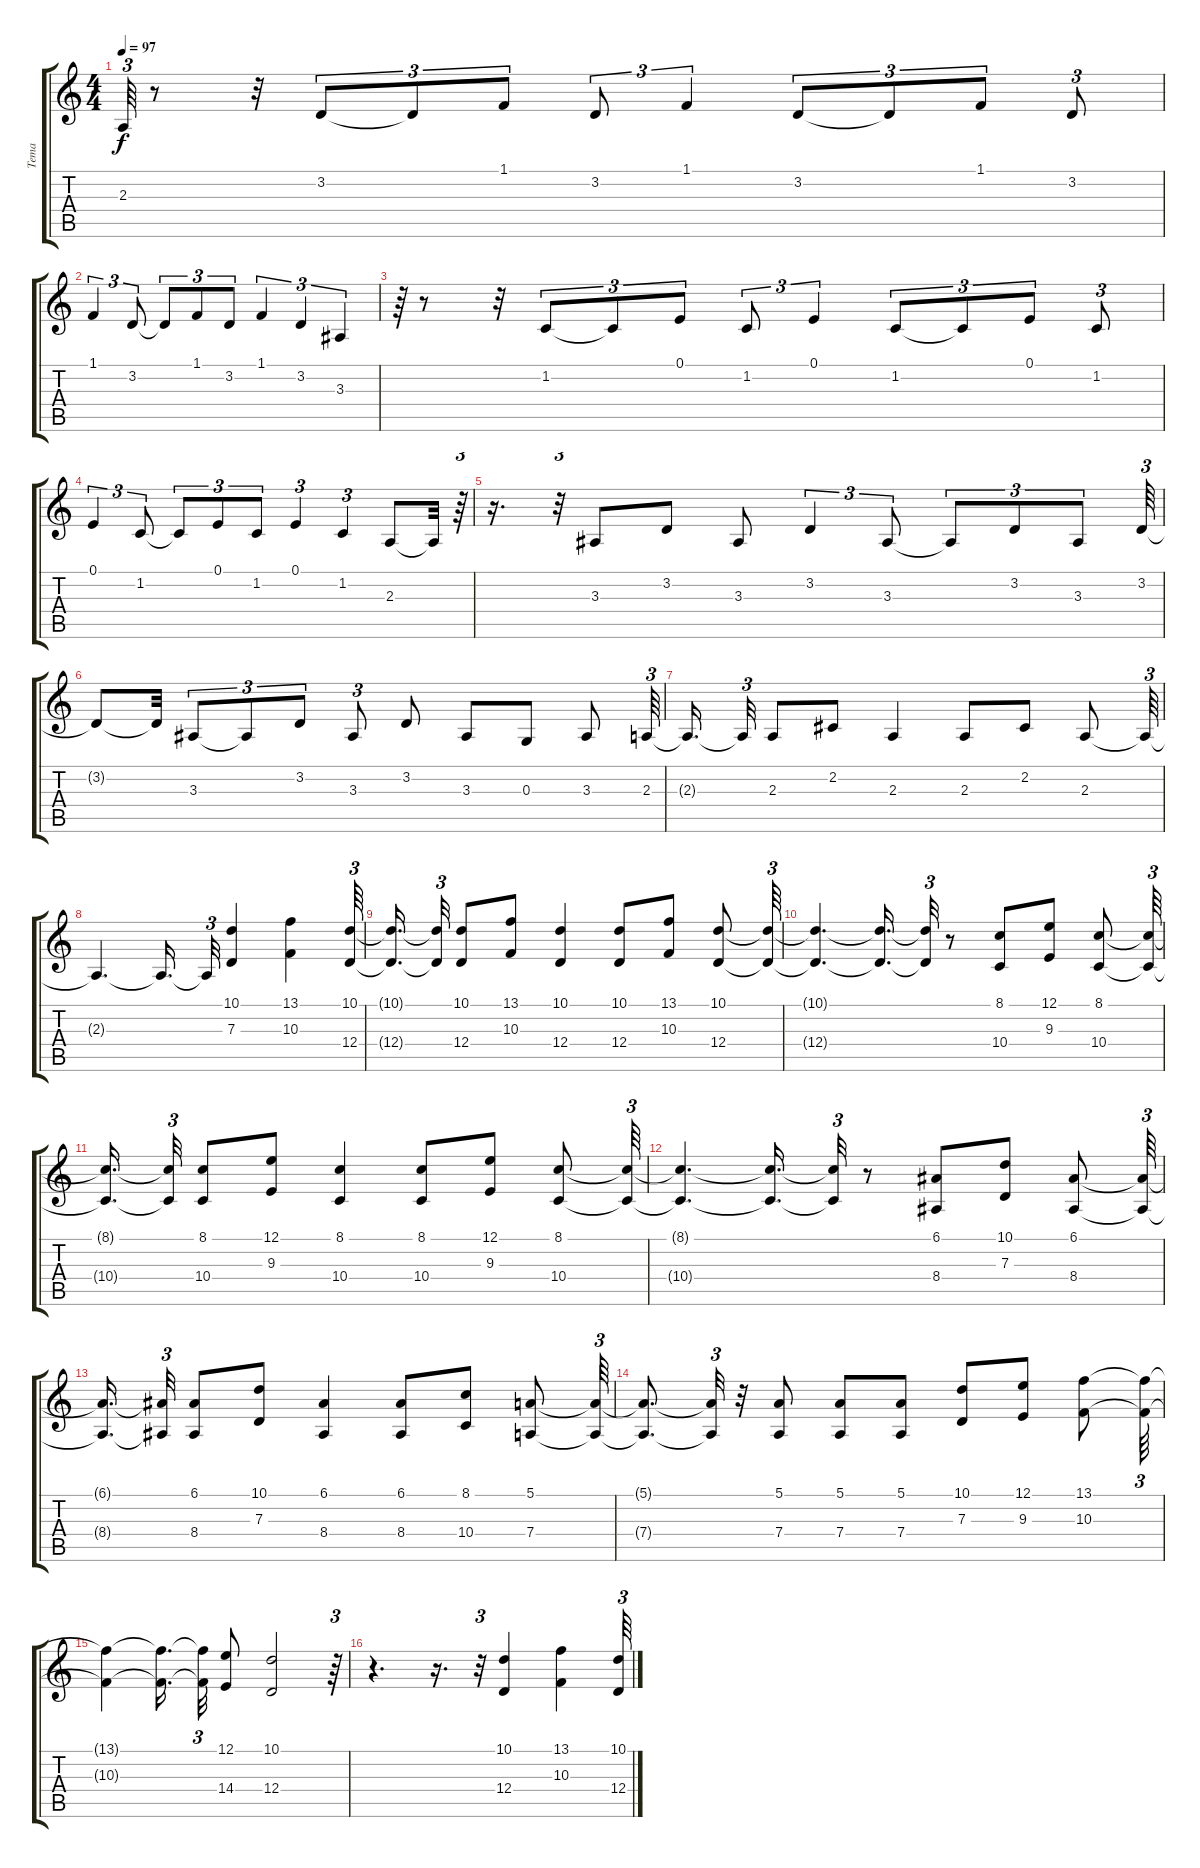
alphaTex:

\track ("Tema" "Tema") {instrument acousticgrandpiano}
\staff {score tabs}
\tuning (E4 B3 G3 D3 A2 E2) {hide}
\ts (4 4)
\tempo 97
\clef g2
\ks c
2.3{t}.64{tu (3 2) dy f} r.8 r.32 3.2.8{tu (3 2)} 3.2{t}.8{tu (3 2)} 1.1.8{tu (3 2)} 3.2.8{tu (3 2)} 1.1.4{tu (3 2)} 3.2.8{tu (3 2)} 3.2{t}.8{tu (3 2)} 1.1.8{tu (3 2)} 3.2.8{tu (3 2)} |
1.1.4{tu (3 2)} 3.2.8{tu (3 2)} 3.2{t}.8{tu (3 2)} 1.1.8{tu (3 2)} 3.2.8{tu (3 2)} 1.1.4{tu (3 2)} 3.2.4{tu (3 2)} 3.3.4{tu (3 2)} |
r.64{tu (3 2)} r.8 r.32 1.2.8{tu (3 2)} 1.2{t}.8{tu (3 2)} 0.1.8{tu (3 2)} 1.2.8{tu (3 2)} 0.1.4{tu (3 2)} 1.2.8{tu (3 2)} 1.2{t}.8{tu (3 2)} 0.1.8{tu (3 2)} 1.2.8{tu (3 2)} |
0.1.4{tu (3 2)} 1.2.8{tu (3 2)} 1.2{t}.8{tu (3 2)} 0.1.8{tu (3 2)} 1.2.8{tu (3 2)} 0.1.4{tu (3 2)} 1.2.4{tu (3 2)} 2.3.8 2.3{t}.32 r.64{tu (3 2)} |
r.16{d} r.32{tu (3 2)} 3.3.8 3.2.8 3.3.8 3.2.4{tu (3 2)} 3.3.8{tu (3 2)} 3.3{t}.8{tu (3 2)} 3.2.8{tu (3 2)} 3.3.8{tu (3 2)} 3.2.64{tu (3 2)} |
3.2{t}.8 3.2{t}.32 3.3.8{tu (3 2)} 3.3{t}.8{tu (3 2)} 3.2.8{tu (3 2)} 3.3.8{tu (3 2)} 3.2.8 3.3.8 0.3.8 3.3.8 2.3.64{tu (3 2)} |
2.3{t}.16{d beam splitsecondary} 2.3{t}.32{tu (3 2)} 2.3.8 2.2.8 2.3.4 2.3.8 2.2.8 2.3.8 2.3{t}.64{tu (3 2)} |
2.3{t}.4{d} 2.3{t}.16{d} 2.3{t}.32{tu (3 2)} (10.1 7.3).4 (13.1 10.3).4 (10.1 12.4).64{tu (3 2)} |
(10.1{t} 12.4{t}).16{d beam splitsecondary} (10.1{t} 12.4{t}).32{tu (3 2)} (10.1 12.4).8 (13.1 10.3).8 (10.1 12.4).4 (10.1 12.4).8 (13.1 10.3).8 (10.1 12.4).8 (10.1{t} 12.4{t}).64{tu (3 2)} |
(10.1{t} 12.4{t}).4{d} (10.1{t} 12.4{t}).16{d} (10.1{t} 12.4{t}).32{tu (3 2)} r.8 (8.1 10.4).8 (12.1 9.3).8 (8.1 10.4).8 (8.1{t} 10.4{t}).64{tu (3 2)} |
(8.1{t} 10.4{t}).16{d beam splitsecondary} (8.1{t} 10.4{t}).32{tu (3 2)} (8.1 10.4).8 (12.1 9.3).8 (8.1 10.4).4 (8.1 10.4).8 (12.1 9.3).8 (8.1 10.4).8 (8.1{t} 10.4{t}).64{tu (3 2)} |
(8.1{t} 10.4{t}).4{d} (8.1{t} 10.4{t}).16{d} (8.1{t} 10.4{t}).32{tu (3 2)} r.8 (6.1 8.4).8 (10.1 7.3).8 (6.1 8.4).8 (6.1{t} 8.4{t}).64{tu (3 2)} |
(6.1{t} 8.4{t}).16{d beam splitsecondary} (6.1{t} 8.4{t}).32{tu (3 2)} (6.1 8.4).8 (10.1 7.3).8 (6.1 8.4).4 (6.1 8.4).8 (8.1 10.4).8 (5.1 7.4).8 (5.1{t} 7.4{t}).64{tu (3 2)} |
(5.1{t} 7.4{t}).8{d} (5.1{t} 7.4{t}).32{tu (3 2)} r.32 (5.1 7.4).8 (5.1 7.4).8 (5.1 7.4).8 (10.1 7.3).8 (12.1 9.3).8 (13.1 10.3).8 (13.1{t} 10.3{t}).64{tu (3 2)} |
(13.1{t} 10.3{t}).4 (13.1{t} 10.3{t}).16{d beam splitsecondary} (13.1{t} 10.3{t}).32{tu (3 2)} (12.1 14.4).8 (10.1 12.4).2 r.64{tu (3 2)} |
r.4{d} r.16{d} r.32{tu (3 2)} (10.1 12.4).4 (13.1 10.3).4 (10.1 12.4).64{tu (3 2)}
